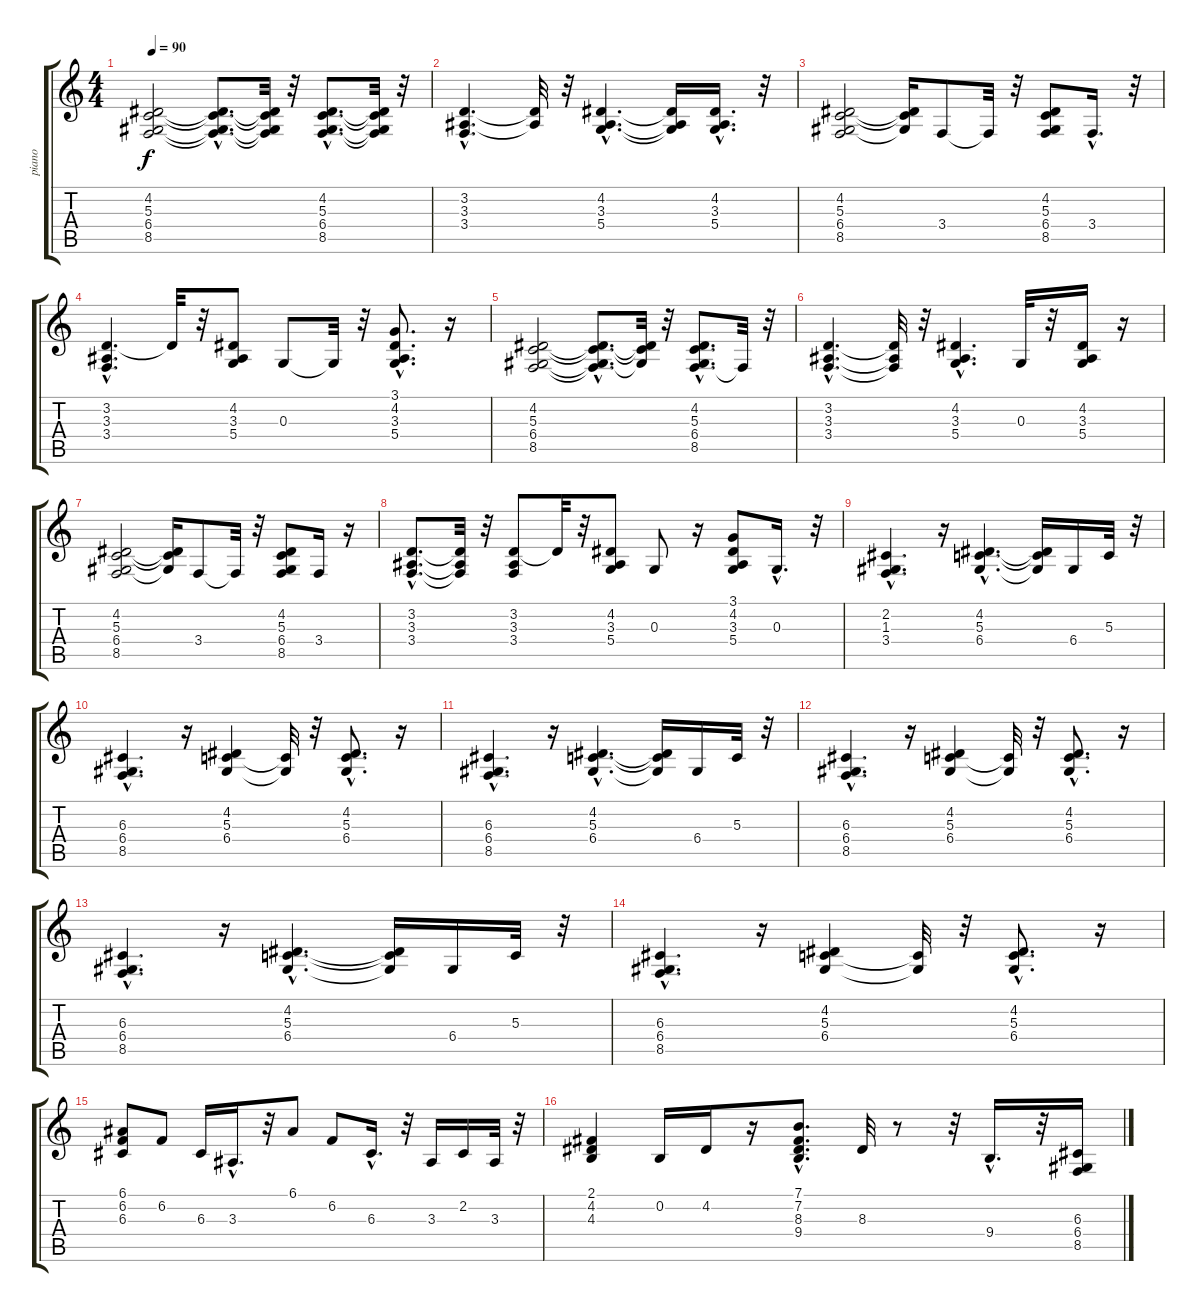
\track ("piano" "piano") {instrument acousticgrandpiano}
\staff {score tabs}
\tuning (E4 B3 G3 D3 A2 E2) {hide}
\ts (4 4)
\tempo 90
\clef g2
\ks c
(4.2 5.3 6.4 8.5).2{dy f} (4.2{hac t} 5.3{hac t} 6.4{hac t} 8.5{hac t}).8{d} (4.2{t} 5.3{t} 6.4{t} 8.5{t}).32 r.32 (4.2{hac} 5.3{hac} 6.4{hac} 8.5{hac}).8{d} (4.2{t} 5.3{t} 6.4{t} 8.5{t}).32 r.32 |
(3.2{hac} 3.3{hac} 3.4{hac}).4{d} (3.2{t} 3.3{t}).32 r.32 (4.2{hac} 3.3{hac} 5.4{hac}).4{d} (4.2{t} 3.3{t} 5.4{t}).16 (4.2{hac} 3.3{hac} 5.4{hac}).16{d} r.32 |
(4.2 5.3 6.4 8.5).2 (4.2{t} 5.3{t} 6.4{t}).16 3.4.8 3.4{t}.32 r.32 (4.2 5.3 6.4 8.5).8 3.4{hac}.16{d} r.32 |
(3.2{hac} 3.3{hac} 3.4{hac}).4{d} 3.2{t}.32 r.32 (4.2 3.3 5.4).8 0.3.8 0.3{t}.32 r.32 (3.1{hac} 4.2{hac} 3.3{hac} 5.4{hac}).8{d} r.16 |
(4.2 5.3 6.4 8.5).2 (4.2{hac t} 5.3{hac t} 6.4{hac t} 8.5{hac t}).8{d} (4.2{t} 5.3{t} 6.4{t}).32 r.32 (4.2{hac} 5.3{hac} 6.4{hac} 8.5{hac}).8{d} 8.5{t}.32 r.32 |
(3.2{hac} 3.3{hac} 3.4{hac}).4{d} (3.2{t} 3.3{t} 3.4{t}).32 r.32 (4.2{hac} 3.3{hac} 5.4{hac}).4{d} 0.3.32 r.32 (4.2 3.3 5.4).16 r.16 |
(4.2 5.3 6.4 8.5).2 (4.2{t} 5.3{t} 6.4{t}).16 3.4.8 3.4{t}.32 r.32 (4.2 5.3 6.4 8.5).8 3.4.16 r.16 |
(3.2{hac} 3.3{hac} 3.4{hac}).8{d} (3.2{t} 3.3{t} 3.4{t}).32 r.32 (3.2 3.3 3.4).8 3.2{t}.32 r.32 (4.2 3.3 5.4).8 0.3.8 r.16 (3.1 4.2 3.3 5.4).8 0.3{hac}.16{d} r.32 |
(2.2{hac} 1.3{hac} 3.4{hac}).4{d} r.16 (4.2{hac} 5.3{hac} 6.4{hac}).4{d} (4.2{t} 5.3{t} 6.4{t}).16 6.4.16 5.3.32 r.32 |
(6.3{hac} 6.4{hac} 8.5{hac}).4{d} r.16 (4.2 5.3 6.4).4 (5.3{t} 6.4{t}).32 r.32 (4.2{hac} 5.3{hac} 6.4{hac}).8{d} r.16 |
(6.3{hac} 6.4{hac} 8.5{hac}).4{d} r.16 (4.2{hac} 5.3{hac} 6.4{hac}).4{d} (4.2{t} 5.3{t} 6.4{t}).16 6.4.16 5.3.32 r.32 |
(6.3{hac} 6.4{hac} 8.5{hac}).4{d} r.16 (4.2 5.3 6.4).4 (5.3{t} 6.4{t}).32 r.32 (4.2{hac} 5.3{hac} 6.4{hac}).8{d} r.16 |
(6.3{hac} 6.4{hac} 8.5{hac}).4{d} r.16 (4.2{hac} 5.3{hac} 6.4{hac}).4{d} (4.2{t} 5.3{t} 6.4{t}).16 6.4.16 5.3.32 r.32 |
(6.3{hac} 6.4{hac} 8.5{hac}).4{d} r.16 (4.2 5.3 6.4).4 (5.3{t} 6.4{t}).32 r.32 (4.2{hac} 5.3{hac} 6.4{hac}).8{d} r.16 |
(6.1 6.2 6.3).8 6.2.8 6.3.16 3.3{hac}.16{d} r.32 6.1.8 6.2.8 6.3{hac}.16{d} r.32 3.3.16 2.2.16 3.3.32 r.32 |
(2.1 4.2 4.3).4 0.2.16 4.2.16 r.16 (7.1{hac} 7.2{hac} 8.3{hac} 9.4{hac}).8{d} 8.3.32 r.8 r.32 9.4{hac}.16{d} r.32 (6.3 6.4 8.5).16
